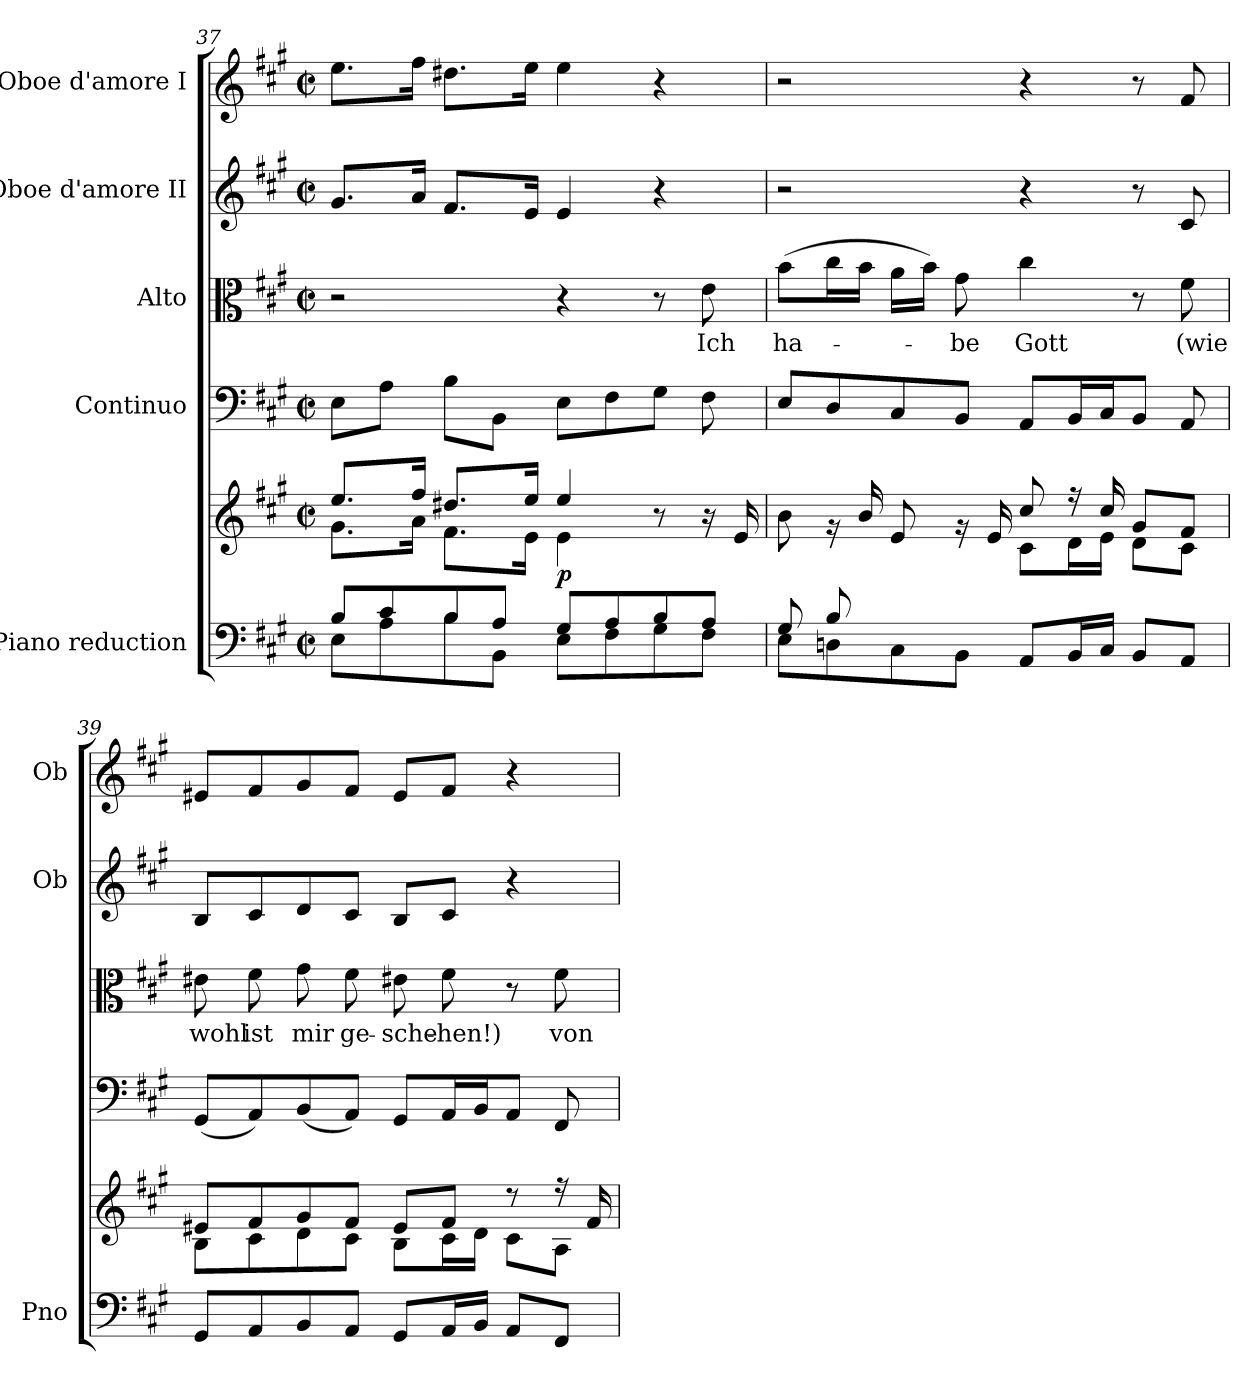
**kern	**kern	**dynam	**kern	**dynam	**kern	**text	**dynam	**kern	**dynam	**kern	**dynam
*part5	*part5	*part5	*part4	*part4	*part3	*part3	*part3	*part2	*part2	*part1	*part1
*staff6	*staff5	*staff5/6	*staff4	*staff4	*staff3	*staff3	*staff3	*staff2	*staff2	*staff1	*staff1
*I"Piano reduction	*	*	*I"Continuo	*	*I"Alto	*	*	*I"Oboe d'amore II	*	*I"Oboe d'amore I	*
*I'Pno	*	*	*	*	*	*	*	*I'Ob	*	*I'Ob	*
*clefF4	*clefG2	*	*clefF4	*	*clefC3	*	*	*clefG2	*	*clefG2	*
*k[f#c#g#]	*k[f#c#g#]	*	*k[f#c#g#]	*	*k[f#c#g#]	*	*	*k[f#c#g#]	*	*k[f#c#g#]	*
*M2/2	*M2/2	*	*M2/2	*	*M2/2	*	*	*M2/2	*	*M2/2	*
*met(c|)	*met(c|)	*	*met(c|)	*	*met(c|)	*	*	*met(c|)	*	*met(c|)	*
=37	=37	=37	=37	=37	=37	=37	=37	=37	=37	=37	=37
*^	*^	*	*	*	*	*	*	*	*	*	*
8B/L	8E\L	8.ee/L	8.g#\L	.	8E\L	.	2r	.	.	8.g#/L	.	8.ee\L	.
8c#/	8A\	.	.	.	8A\J	.	.	.	.	.	.	.	.
.	.	16ff#/Jk	16a\Jk	.	.	.	.	.	.	16a/Jk	.	16ff#\Jk	.
8B/	8B\	8.dd#X/L	8.f#\L	.	8B\L	.	.	.	.	8.f#/L	.	8.dd#X\L	.
8A/J	8BB\J	.	.	.	8BB\J	.	.	.	.	.	.	.	.
.	.	16ee/Jk	16e\Jk	.	.	.	.	.	.	16e/Jk	.	16ee\Jk	.
!	!	!	!	!LO:DY:b	!	!	!	!	!	!	!	!	!
8G#/L	8E\L	4ee/	4e\	p	8E\L	.	4r	.	.	4e/	.	4ee\	.
8A/	8F#\	.	.	.	8F#\	.	.	.	.	.	.	.	.
8B/	8G#\	8r	4ryy	.	8G#\J	.	8r	.	.	4r	.	4r	.
!	!	!	!	!	!	!LO:DY:a	!	!LO:LY:b	!	!	!	!	!
8A/J	8F#\J	16r	.	.	8F#\	other-dynamics	8e\	Ich	.	.	.	.	.
.	.	16e/	.	.	.	.	.	.	.	.	.	.	.
=38	=38	=38	=38	=38	=38	=38	=38	=38	=38	=38	=38	=38	=38
!	!	!	!	!	!	!	!	!LO:LY:b	!	!	!	!	!
8G#/L	8E\L	8b\	4ryy	.	8E/L	.	(>8b\L	ha-	.	2r	.	2r	.
8B/	8Dn\	16rg	.	.	8D/	.	16cc#\L	.	.	.	.	.	.
.	.	16b/	.	.	.	.	16b\JJ	.	.	.	.	.	.
2.ryy	8C#\	8e/	8e\	.	8C#/	.	16a\LL	.	.	.	.	.	.
.	.	.	.	.	.	.	16b\JJ)	.	.	.	.	.	.
!	!	!	!	!	!	!	!	!LO:LY:b	!	!	!	!	!
.	8BB\J	16rg	8d\J	.	8BB/J	.	8g#\	-be	.	.	.	.	.
.	.	16e/	.	.	.	.	.	.	.	.	.	.	.
!	!	!	!	!	!	!	!	!LO:LY:b	!	!	!	!	!
.	8AA/L	8cc#/	8c#\L	.	8AA/L	.	4cc#\	Gott	.	4r	.	4r	.
.	16BB/L	16r	16d\L	.	16BB/L	.	.	.	.	.	.	.	.
.	16C#/JJ	16cc#/	16e\JJ	.	16C#/J	.	.	.	.	.	.	.	.
.	8BB/L	8g#/L	8d\L	.	8BB/J	.	8r	.	.	8r	.	8r	.
!	!	!	!	!	!	!LO:DY:a	!	!LO:LY:b	!LO:DY:b	!	!LO:DY:b	!	!LO:DY:b
.	8AA/J	8f#/J	8c#\J	.	8AA/	other-dynamics	8f#\	(wie	other-dynamics	8c#/	other-dynamics	8f#/	other-dynamics
=39	=39	=39	=39	=39	=39	=39	=39	=39	=39	=39	=39	=39	=39
!	!	!	!	!	!	!	!	!LO:LY:b	!	!	!	!	!
*v	*v	*	*	*	*	*	*	*	*	*	*	*	*
8GG#/L	8e#X/L	8B\L	.	(<8GG#/L	.	8e#X\	wohl	.	8B/L	.	8e#X/L	.
!	!	!	!	!	!	!	!LO:LY:b	!	!	!	!	!
8AA/	8f#/	8c#\	.	8AA/)	.	8f#\	ist	.	8c#/	.	8f#/	.
!	!	!	!	!	!	!	!LO:LY:b	!	!	!	!	!
8BB/	8g#/	8d\	.	(<8BB/	.	8g#\	mir	.	8d/	.	8g#/	.
!	!	!	!	!	!	!	!LO:LY:b	!	!	!	!	!
8AA/J	8f#/J	8c#\J	.	8AA/J)	.	8f#\	ge-	.	8c#/J	.	8f#/J	.
!	!	!	!	!	!	!	!LO:LY:b	!	!	!	!	!
8GG#/L	8e#/L	8B\L	.	8GG#/L	.	8e#X\	-sche-	.	8B/L	.	8e#/L	.
!	!	!	!	!	!	!	!LO:LY:b	!	!	!	!	!
16AA/L	8f#/J	16c#\L	.	16AA/L	.	8f#\	-hen!)	.	8c#/J	.	8f#/J	.
16BB/JJ	.	16d\JJ	.	16BB/J	.	.	.	.	.	.	.	.
8AA/L	8r	8c#\L	.	8AA/J	.	8r	.	.	4r	.	4r	.
!	!	!	!	!	!LO:DY:a	!	!LO:LY:b	!LO:DY:b	!	!	!	!
8FF#/J	16r	8A\J	.	8FF#/	other-dynamics	8f#\	von	other-dynamics	.	.	.	.
.	16f#/	.	.	.	.	.	.	.	.	.	.	.
*	*v	*v	*	*	*	*	*	*	*	*	*	*
=	=	=	=	=	=	=	=	=	=	=	=
*-	*-	*-	*-	*-	*-	*-	*-	*-	*-	*-	*-
